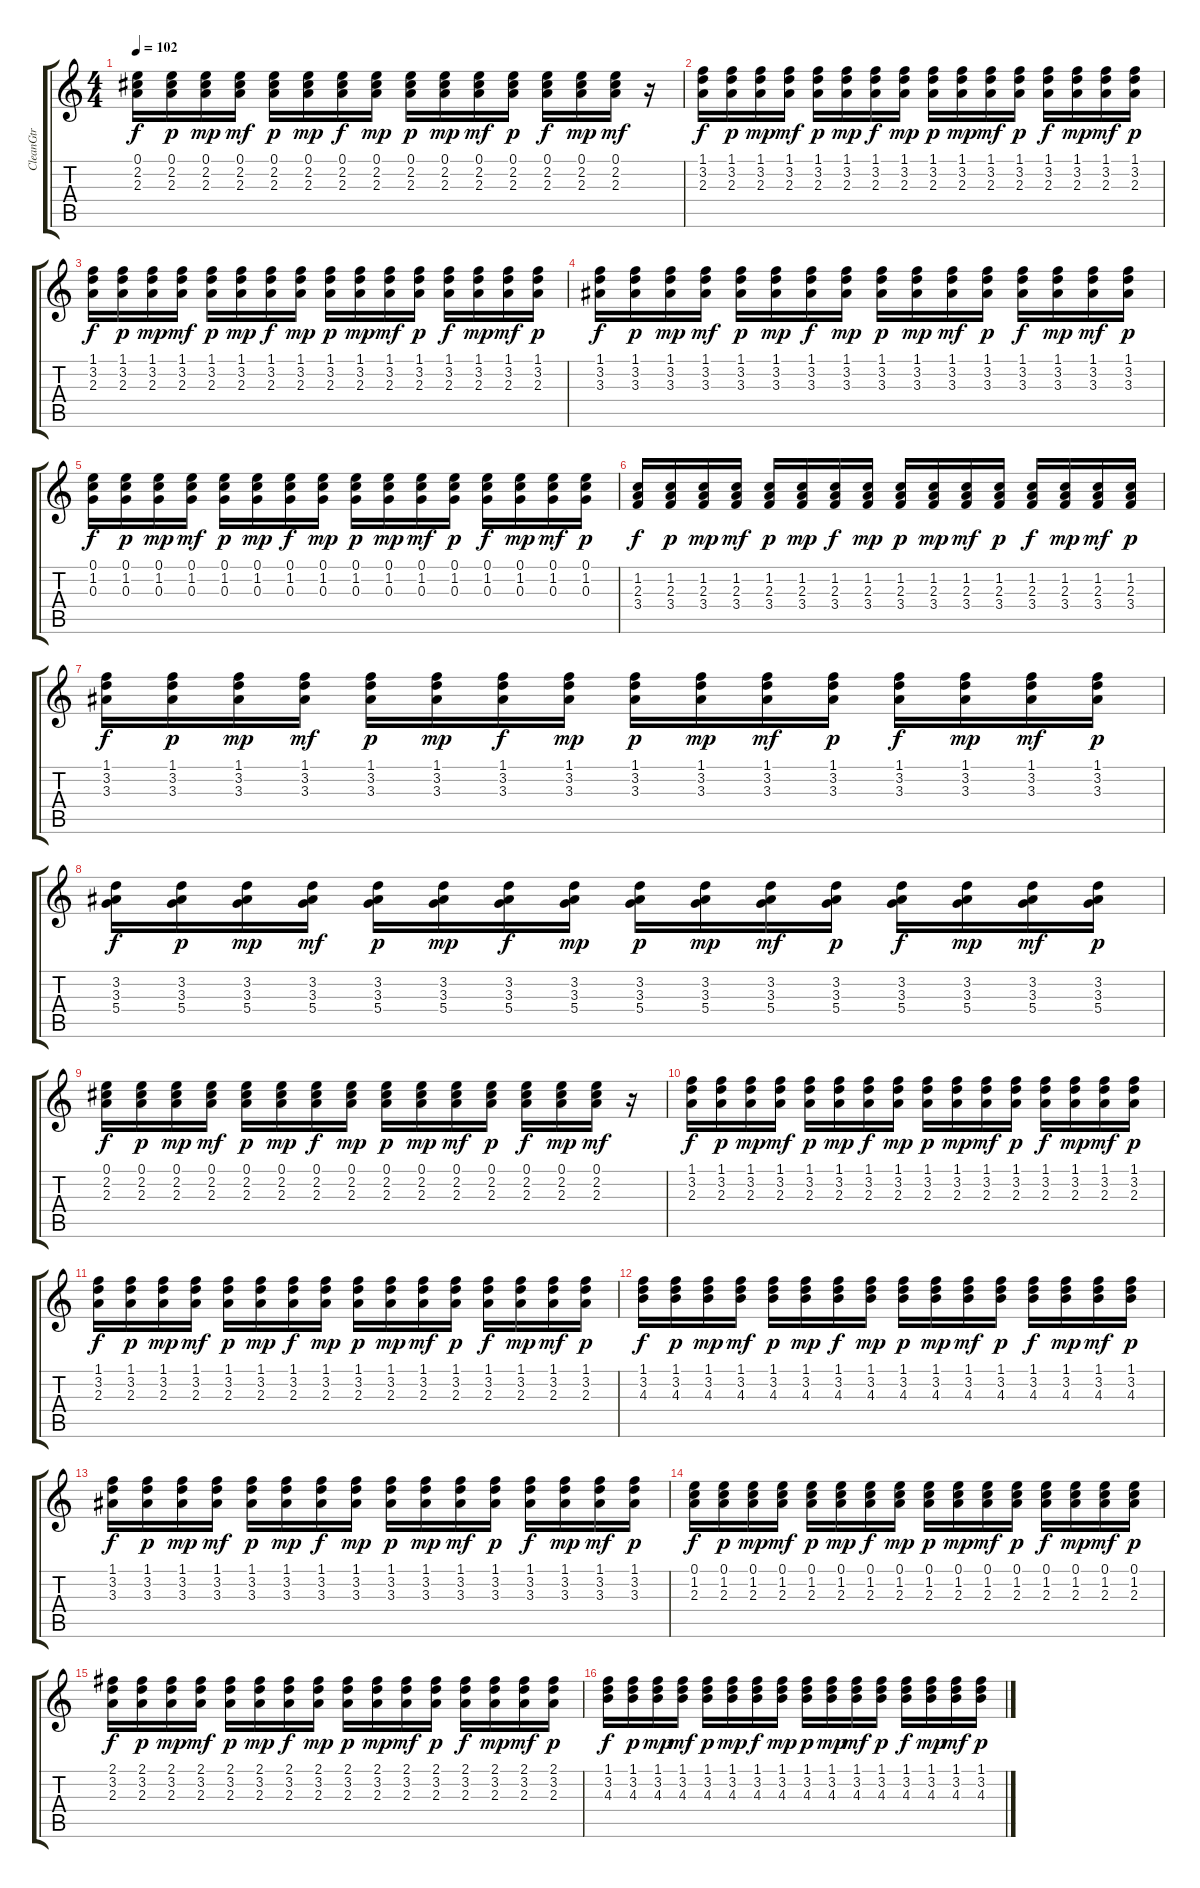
\track ("CleanGtr" "CleanGtr") {instrument electricguitarclean}
\staff {score tabs}
\tuning (E4 B3 G3 D3 A2 E2) {hide}
\ts (4 4)
\tempo 102
\clef g2
\ks c
(0.1 2.2 2.3).16{dy f} (0.1 2.2 2.3).16{dy p} (0.1 2.2 2.3).16{dy mp} (0.1 2.2 2.3).16{dy mf} (0.1 2.2 2.3).16{dy p} (0.1 2.2 2.3).16{dy mp} (0.1 2.2 2.3).16{dy f} (0.1 2.2 2.3).16{dy mp} (0.1 2.2 2.3).16{dy p} (0.1 2.2 2.3).16{dy mp} (0.1 2.2 2.3).16{dy mf} (0.1 2.2 2.3).16{dy p} (0.1 2.2 2.3).16{dy f} (0.1 2.2 2.3).16{dy mp} (0.1 2.2 2.3).16{dy mf} r.16 |
(1.1 3.2 2.3).16{dy f} (1.1 3.2 2.3).16{dy p} (1.1 3.2 2.3).16{dy mp} (1.1 3.2 2.3).16{dy mf} (1.1 3.2 2.3).16{dy p} (1.1 3.2 2.3).16{dy mp} (1.1 3.2 2.3).16{dy f} (1.1 3.2 2.3).16{dy mp} (1.1 3.2 2.3).16{dy p} (1.1 3.2 2.3).16{dy mp} (1.1 3.2 2.3).16{dy mf} (1.1 3.2 2.3).16{dy p} (1.1 3.2 2.3).16{dy f} (1.1 3.2 2.3).16{dy mp} (1.1 3.2 2.3).16{dy mf} (1.1 3.2 2.3).16{dy p} |
(1.1 3.2 2.3).16{dy f} (1.1 3.2 2.3).16{dy p} (1.1 3.2 2.3).16{dy mp} (1.1 3.2 2.3).16{dy mf} (1.1 3.2 2.3).16{dy p} (1.1 3.2 2.3).16{dy mp} (1.1 3.2 2.3).16{dy f} (1.1 3.2 2.3).16{dy mp} (1.1 3.2 2.3).16{dy p} (1.1 3.2 2.3).16{dy mp} (1.1 3.2 2.3).16{dy mf} (1.1 3.2 2.3).16{dy p} (1.1 3.2 2.3).16{dy f} (1.1 3.2 2.3).16{dy mp} (1.1 3.2 2.3).16{dy mf} (1.1 3.2 2.3).16{dy p} |
(1.1 3.2 3.3).16{dy f} (1.1 3.2 3.3).16{dy p} (1.1 3.2 3.3).16{dy mp} (1.1 3.2 3.3).16{dy mf} (1.1 3.2 3.3).16{dy p} (1.1 3.2 3.3).16{dy mp} (1.1 3.2 3.3).16{dy f} (1.1 3.2 3.3).16{dy mp} (1.1 3.2 3.3).16{dy p} (1.1 3.2 3.3).16{dy mp} (1.1 3.2 3.3).16{dy mf} (1.1 3.2 3.3).16{dy p} (1.1 3.2 3.3).16{dy f} (1.1 3.2 3.3).16{dy mp} (1.1 3.2 3.3).16{dy mf} (1.1 3.2 3.3).16{dy p} |
(0.1 1.2 0.3).16{dy f} (0.1 1.2 0.3).16{dy p} (0.1 1.2 0.3).16{dy mp} (0.1 1.2 0.3).16{dy mf} (0.1 1.2 0.3).16{dy p} (0.1 1.2 0.3).16{dy mp} (0.1 1.2 0.3).16{dy f} (0.1 1.2 0.3).16{dy mp} (0.1 1.2 0.3).16{dy p} (0.1 1.2 0.3).16{dy mp} (0.1 1.2 0.3).16{dy mf} (0.1 1.2 0.3).16{dy p} (0.1 1.2 0.3).16{dy f} (0.1 1.2 0.3).16{dy mp} (0.1 1.2 0.3).16{dy mf} (0.1 1.2 0.3).16{dy p} |
(1.2 2.3 3.4).16{dy f} (1.2 2.3 3.4).16{dy p} (1.2 2.3 3.4).16{dy mp} (1.2 2.3 3.4).16{dy mf} (1.2 2.3 3.4).16{dy p} (1.2 2.3 3.4).16{dy mp} (1.2 2.3 3.4).16{dy f} (1.2 2.3 3.4).16{dy mp} (1.2 2.3 3.4).16{dy p} (1.2 2.3 3.4).16{dy mp} (1.2 2.3 3.4).16{dy mf} (1.2 2.3 3.4).16{dy p} (1.2 2.3 3.4).16{dy f} (1.2 2.3 3.4).16{dy mp} (1.2 2.3 3.4).16{dy mf} (1.2 2.3 3.4).16{dy p} |
(1.1 3.2 3.3).16{dy f} (1.1 3.2 3.3).16{dy p} (1.1 3.2 3.3).16{dy mp} (1.1 3.2 3.3).16{dy mf} (1.1 3.2 3.3).16{dy p} (1.1 3.2 3.3).16{dy mp} (1.1 3.2 3.3).16{dy f} (1.1 3.2 3.3).16{dy mp} (1.1 3.2 3.3).16{dy p} (1.1 3.2 3.3).16{dy mp} (1.1 3.2 3.3).16{dy mf} (1.1 3.2 3.3).16{dy p} (1.1 3.2 3.3).16{dy f} (1.1 3.2 3.3).16{dy mp} (1.1 3.2 3.3).16{dy mf} (1.1 3.2 3.3).16{dy p} |
(3.2 3.3 5.4).16{dy f} (3.2 3.3 5.4).16{dy p} (3.2 3.3 5.4).16{dy mp} (3.2 3.3 5.4).16{dy mf} (3.2 3.3 5.4).16{dy p} (3.2 3.3 5.4).16{dy mp} (3.2 3.3 5.4).16{dy f} (3.2 3.3 5.4).16{dy mp} (3.2 3.3 5.4).16{dy p} (3.2 3.3 5.4).16{dy mp} (3.2 3.3 5.4).16{dy mf} (3.2 3.3 5.4).16{dy p} (3.2 3.3 5.4).16{dy f} (3.2 3.3 5.4).16{dy mp} (3.2 3.3 5.4).16{dy mf} (3.2 3.3 5.4).16{dy p} |
(0.1 2.2 2.3).16{dy f} (0.1 2.2 2.3).16{dy p} (0.1 2.2 2.3).16{dy mp} (0.1 2.2 2.3).16{dy mf} (0.1 2.2 2.3).16{dy p} (0.1 2.2 2.3).16{dy mp} (0.1 2.2 2.3).16{dy f} (0.1 2.2 2.3).16{dy mp} (0.1 2.2 2.3).16{dy p} (0.1 2.2 2.3).16{dy mp} (0.1 2.2 2.3).16{dy mf} (0.1 2.2 2.3).16{dy p} (0.1 2.2 2.3).16{dy f} (0.1 2.2 2.3).16{dy mp} (0.1 2.2 2.3).16{dy mf} r.16 |
(1.1 3.2 2.3).16{dy f} (1.1 3.2 2.3).16{dy p} (1.1 3.2 2.3).16{dy mp} (1.1 3.2 2.3).16{dy mf} (1.1 3.2 2.3).16{dy p} (1.1 3.2 2.3).16{dy mp} (1.1 3.2 2.3).16{dy f} (1.1 3.2 2.3).16{dy mp} (1.1 3.2 2.3).16{dy p} (1.1 3.2 2.3).16{dy mp} (1.1 3.2 2.3).16{dy mf} (1.1 3.2 2.3).16{dy p} (1.1 3.2 2.3).16{dy f} (1.1 3.2 2.3).16{dy mp} (1.1 3.2 2.3).16{dy mf} (1.1 3.2 2.3).16{dy p} |
(1.1 3.2 2.3).16{dy f} (1.1 3.2 2.3).16{dy p} (1.1 3.2 2.3).16{dy mp} (1.1 3.2 2.3).16{dy mf} (1.1 3.2 2.3).16{dy p} (1.1 3.2 2.3).16{dy mp} (1.1 3.2 2.3).16{dy f} (1.1 3.2 2.3).16{dy mp} (1.1 3.2 2.3).16{dy p} (1.1 3.2 2.3).16{dy mp} (1.1 3.2 2.3).16{dy mf} (1.1 3.2 2.3).16{dy p} (1.1 3.2 2.3).16{dy f} (1.1 3.2 2.3).16{dy mp} (1.1 3.2 2.3).16{dy mf} (1.1 3.2 2.3).16{dy p} |
(1.1 3.2 4.3).16{dy f} (1.1 3.2 4.3).16{dy p} (1.1 3.2 4.3).16{dy mp} (1.1 3.2 4.3).16{dy mf} (1.1 3.2 4.3).16{dy p} (1.1 3.2 4.3).16{dy mp} (1.1 3.2 4.3).16{dy f} (1.1 3.2 4.3).16{dy mp} (1.1 3.2 4.3).16{dy p} (1.1 3.2 4.3).16{dy mp} (1.1 3.2 4.3).16{dy mf} (1.1 3.2 4.3).16{dy p} (1.1 3.2 4.3).16{dy f} (1.1 3.2 4.3).16{dy mp} (1.1 3.2 4.3).16{dy mf} (1.1 3.2 4.3).16{dy p} |
(1.1 3.2 3.3).16{dy f} (1.1 3.2 3.3).16{dy p} (1.1 3.2 3.3).16{dy mp} (1.1 3.2 3.3).16{dy mf} (1.1 3.2 3.3).16{dy p} (1.1 3.2 3.3).16{dy mp} (1.1 3.2 3.3).16{dy f} (1.1 3.2 3.3).16{dy mp} (1.1 3.2 3.3).16{dy p} (1.1 3.2 3.3).16{dy mp} (1.1 3.2 3.3).16{dy mf} (1.1 3.2 3.3).16{dy p} (1.1 3.2 3.3).16{dy f} (1.1 3.2 3.3).16{dy mp} (1.1 3.2 3.3).16{dy mf} (1.1 3.2 3.3).16{dy p} |
(0.1 1.2 2.3).16{dy f} (0.1 1.2 2.3).16{dy p} (0.1 1.2 2.3).16{dy mp} (0.1 1.2 2.3).16{dy mf} (0.1 1.2 2.3).16{dy p} (0.1 1.2 2.3).16{dy mp} (0.1 1.2 2.3).16{dy f} (0.1 1.2 2.3).16{dy mp} (0.1 1.2 2.3).16{dy p} (0.1 1.2 2.3).16{dy mp} (0.1 1.2 2.3).16{dy mf} (0.1 1.2 2.3).16{dy p} (0.1 1.2 2.3).16{dy f} (0.1 1.2 2.3).16{dy mp} (0.1 1.2 2.3).16{dy mf} (0.1 1.2 2.3).16{dy p} |
(2.1 3.2 2.3).16{dy f} (2.1 3.2 2.3).16{dy p} (2.1 3.2 2.3).16{dy mp} (2.1 3.2 2.3).16{dy mf} (2.1 3.2 2.3).16{dy p} (2.1 3.2 2.3).16{dy mp} (2.1 3.2 2.3).16{dy f} (2.1 3.2 2.3).16{dy mp} (2.1 3.2 2.3).16{dy p} (2.1 3.2 2.3).16{dy mp} (2.1 3.2 2.3).16{dy mf} (2.1 3.2 2.3).16{dy p} (2.1 3.2 2.3).16{dy f} (2.1 3.2 2.3).16{dy mp} (2.1 3.2 2.3).16{dy mf} (2.1 3.2 2.3).16{dy p} |
(1.1 3.2 4.3).16{dy f} (1.1 3.2 4.3).16{dy p} (1.1 3.2 4.3).16{dy mp} (1.1 3.2 4.3).16{dy mf} (1.1 3.2 4.3).16{dy p} (1.1 3.2 4.3).16{dy mp} (1.1 3.2 4.3).16{dy f} (1.1 3.2 4.3).16{dy mp} (1.1 3.2 4.3).16{dy p} (1.1 3.2 4.3).16{dy mp} (1.1 3.2 4.3).16{dy mf} (1.1 3.2 4.3).16{dy p} (1.1 3.2 4.3).16{dy f} (1.1 3.2 4.3).16{dy mp} (1.1 3.2 4.3).16{dy mf} (1.1 3.2 4.3).16{dy p}
